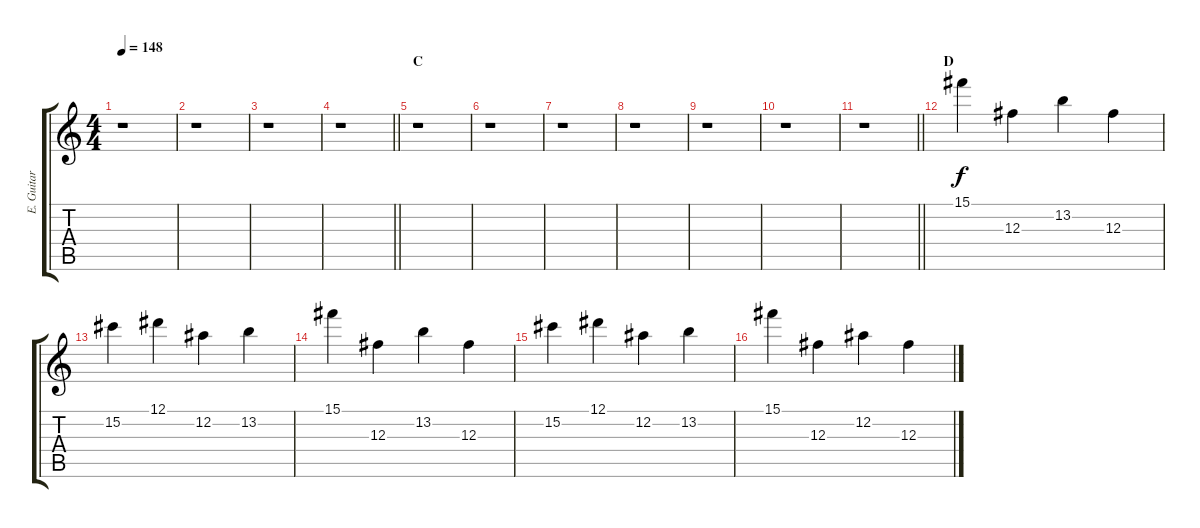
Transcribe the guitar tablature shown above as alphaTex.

\track ("E. Guitar I" "E. Guitar ") {instrument electricguitarjazz}
\staff {score tabs}
\tuning (Eb4 Bb3 Gb3 Db3 Ab2 Eb2) {hide}
\ts (4 4)
\tempo 148
\clef g2
\ks c
r.1{dy f} |
r.1 |
r.1 |
\barLineRight lightlight
r.1 |
\section ("" "C")
r.1 |
r.1 |
r.1 |
r.1 |
r.1 |
r.1 |
\barLineRight lightlight
r.1 |
\section ("" "D")
15.1.4 12.3.4 13.2.4 12.3.4 |
15.2.4 12.1.4 12.2.4 13.2.4 |
15.1.4 12.3.4 13.2.4 12.3.4 |
15.2.4 12.1.4 12.2.4 13.2.4 |
15.1.4 12.3.4 12.2.4 12.3.4
